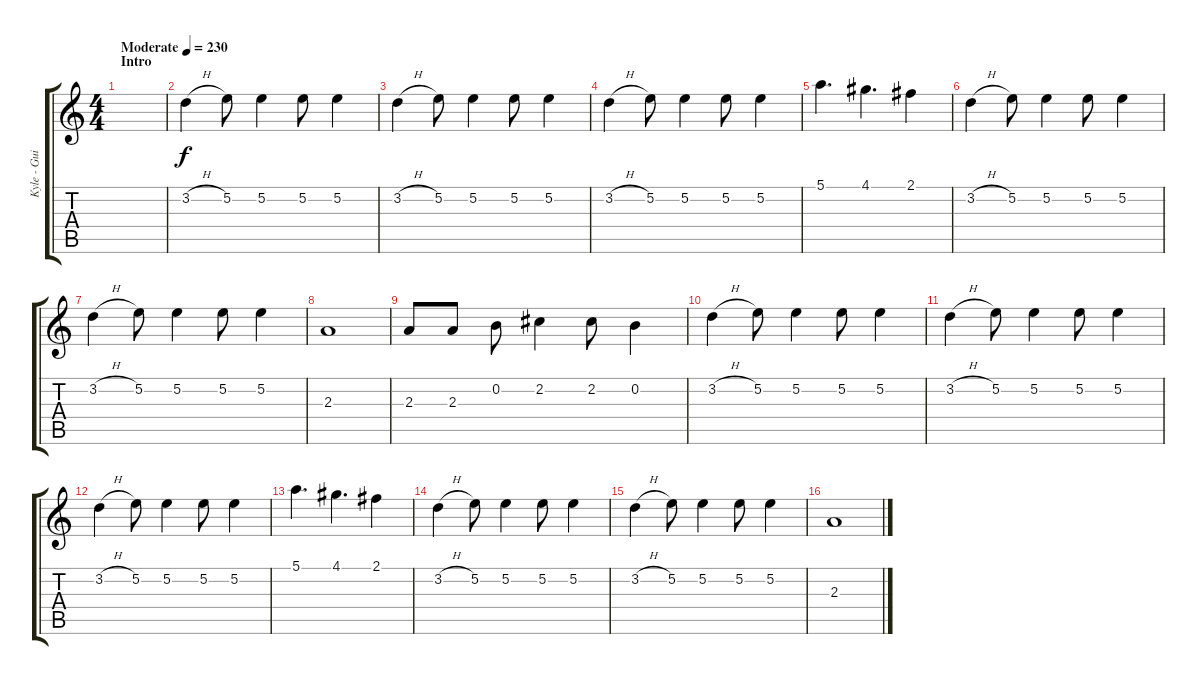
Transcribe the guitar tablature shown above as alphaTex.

\track ("Kyle - Guitar" "Kyle - Gui") {instrument distortionguitar}
\staff {score tabs}
\tuning (E4 B3 G3 D3 A2 E2) {hide}
\ts (4 4)
\section ("" "Intro")
\tempo (230 "Moderate")
\clef g2
\ks c
|
3.2{h}.4 5.2.8 5.2.4 5.2.8 5.2.4 |
3.2{h}.4 5.2.8 5.2.4 5.2.8 5.2.4 |
3.2{h}.4 5.2.8 5.2.4 5.2.8 5.2.4 |
5.1.4{d} 4.1.4{d} 2.1.4 |
3.2{h}.4 5.2.8 5.2.4 5.2.8 5.2.4 |
3.2{h}.4 5.2.8 5.2.4 5.2.8 5.2.4 |
2.3.1 |
2.3.8 2.3.8 0.2.8 2.2.4 2.2.8 0.2.4 |
3.2{h}.4 5.2.8 5.2.4 5.2.8 5.2.4 |
3.2{h}.4 5.2.8 5.2.4 5.2.8 5.2.4 |
3.2{h}.4 5.2.8 5.2.4 5.2.8 5.2.4 |
5.1.4{d} 4.1.4{d} 2.1.4 |
3.2{h}.4 5.2.8 5.2.4 5.2.8 5.2.4 |
3.2{h}.4 5.2.8 5.2.4 5.2.8 5.2.4 |
2.3.1
